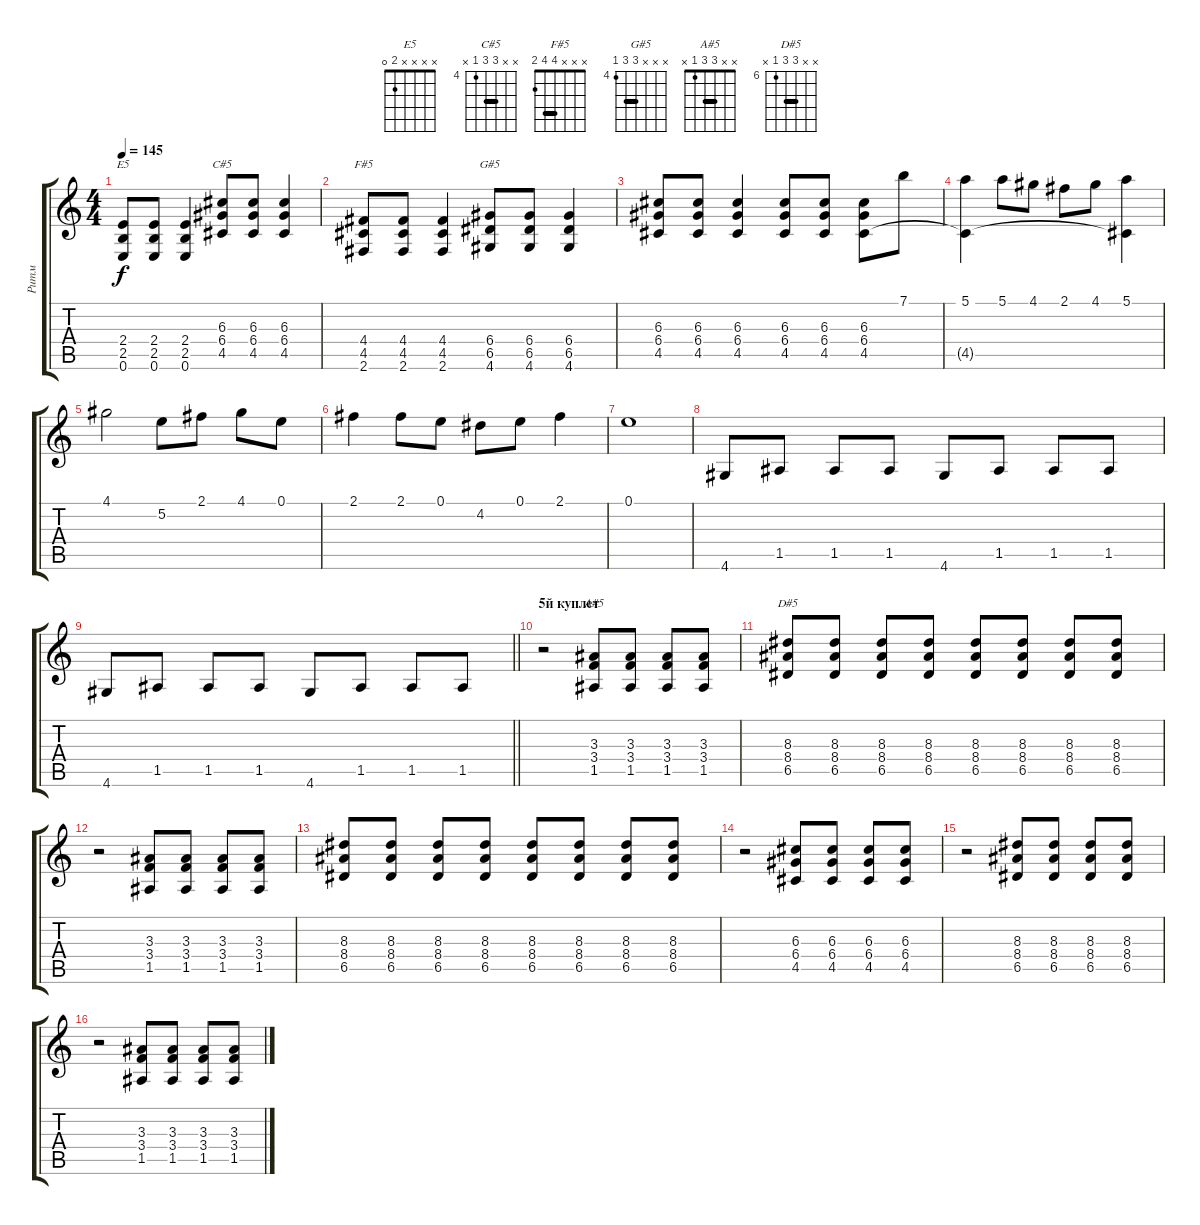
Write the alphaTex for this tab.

\track ("Ритм" "Ритм") {instrument overdrivenguitar}
\staff {score tabs}
\tuning (E4 B3 G3 D3 A2 E2) {hide}
\chord ("E5" x x x x 2 0)
\chord ("C#5" x x 6 6 4 x) {firstfret 4 barre 6}
\chord ("F#5" x x x 4 4 2) {barre 4}
\chord ("G#5" x x x 6 6 4) {firstfret 4 barre 6}
\chord ("A#5" x x 3 3 1 x) {barre 3}
\chord ("D#5" x x 8 8 6 x) {firstfret 6 barre 8}
\ts (4 4)
\tempo 145
\clef g2
\ks c
(2.4 2.5 0.6).8{ch "E5" dy f} (2.4 2.5 0.6).8 (2.4 2.5 0.6).4 (6.3 6.4 4.5).8{ch "C#5"} (6.3 6.4 4.5).8 (6.3 6.4 4.5).4 |
(4.4 4.5 2.6).8{ch "F#5"} (4.4 4.5 2.6).8 (4.4 4.5 2.6).4 (6.4 6.5 4.6).8{ch "G#5"} (6.4 6.5 4.6).8 (6.4 6.5 4.6).4 |
(6.3 6.4 4.5).8 (6.3 6.4 4.5).8 (6.3 6.4 4.5).4 (6.3 6.4 4.5).8 (6.3 6.4 4.5).8 (6.3 6.4 4.5).8 7.1.8 |
(5.1 4.5{t}).4{volume 16} 5.1.8 4.1.8 2.1.8 4.1.8 (5.1 4.5{t}).4 |
4.1.2 5.2.8 2.1.8 4.1.8 0.1.8 |
2.1.4 2.1.8 0.1.8 4.2.8 0.1.8 2.1.4 |
0.1.1{volume 14} |
4.6.8 1.5.8 1.5.8 1.5.8 4.6.8 1.5.8 1.5.8 1.5.8 |
\barLineRight lightlight
4.6.8 1.5.8 1.5.8 1.5.8 4.6.8 1.5.8 1.5.8 1.5.8 |
\section ("" "5й куплет")
r.2 (3.3 3.4 1.5).8{ch "A#5"} (3.3 3.4 1.5).8 (3.3 3.4 1.5).8 (3.3 3.4 1.5).8 |
(8.3 8.4 6.5).8{ch "D#5"} (8.3 8.4 6.5).8 (8.3 8.4 6.5).8 (8.3 8.4 6.5).8 (8.3 8.4 6.5).8 (8.3 8.4 6.5).8 (8.3 8.4 6.5).8 (8.3 8.4 6.5).8 |
r.2 (3.3 3.4 1.5).8 (3.3 3.4 1.5).8 (3.3 3.4 1.5).8 (3.3 3.4 1.5).8 |
(8.3 8.4 6.5).8 (8.3 8.4 6.5).8 (8.3 8.4 6.5).8 (8.3 8.4 6.5).8 (8.3 8.4 6.5).8 (8.3 8.4 6.5).8 (8.3 8.4 6.5).8 (8.3 8.4 6.5).8 |
r.2 (6.3 6.4 4.5).8 (6.3 6.4 4.5).8 (6.3 6.4 4.5).8 (6.3 6.4 4.5).8 |
r.2 (8.3 8.4 6.5).8 (8.3 8.4 6.5).8 (8.3 8.4 6.5).8 (8.3 8.4 6.5).8 |
r.2 (3.3 3.4 1.5).8 (3.3 3.4 1.5).8 (3.3 3.4 1.5).8 (3.3 3.4 1.5).8
